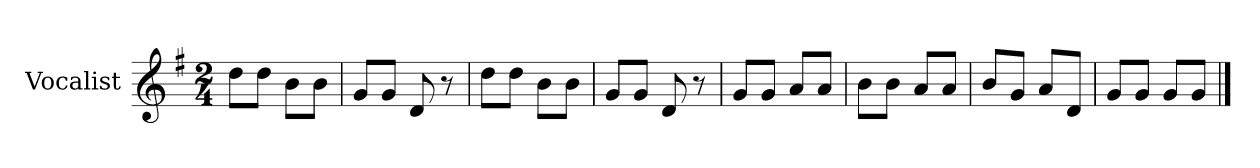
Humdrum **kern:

**kern
*part1
*staff1
*I"Vocalist
*k[f#]
*G:
*M2/4
=1
8ddL
8ddJ
8bL
8bJ
=2
8gL
8gJ
8d
8r
=3
8ddL
8ddJ
8bL
8bJ
=4
8gL
8gJ
8d
8r
=5
8gL
8gJ
8aL
8aJ
=6
8bL
8bJ
8aL
8aJ
=7
8bL
8gJ
8aL
8dJ
=8
8gL
8gJ
8gL
8gJ
==
*-
